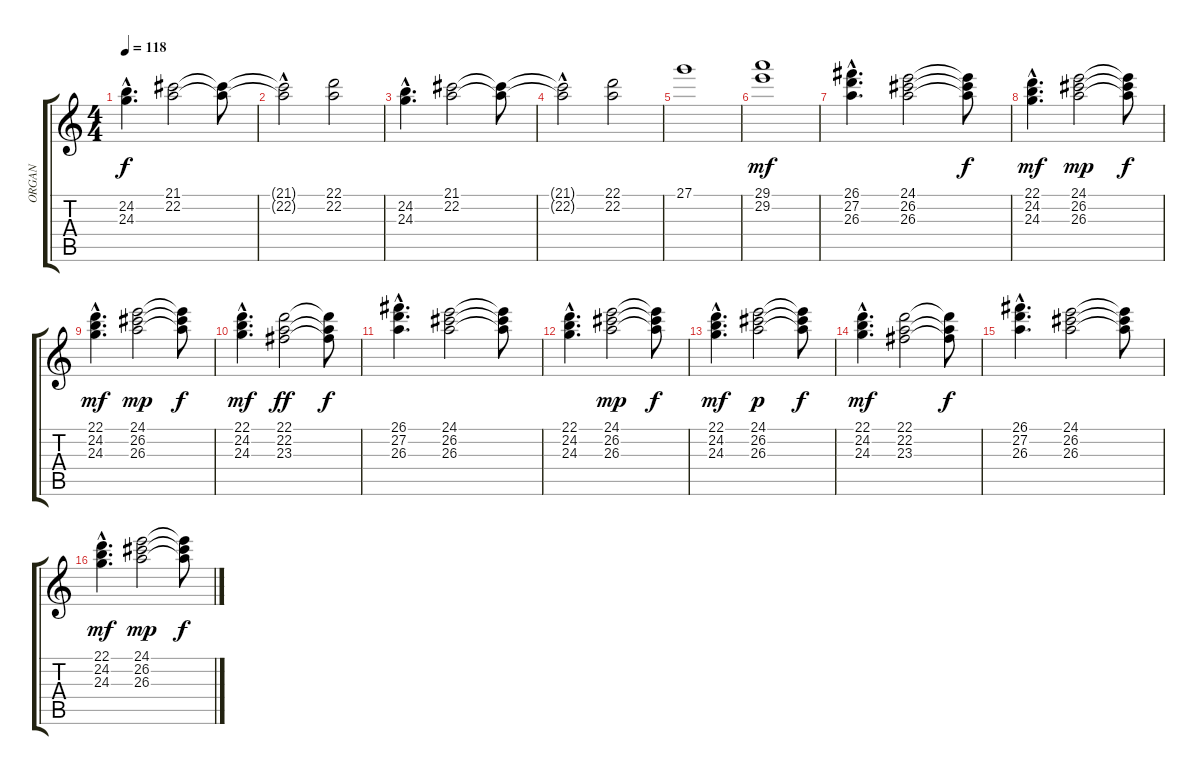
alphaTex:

\track ("ORGAN" "ORGAN") {instrument rockorgan}
\staff {score tabs}
\tuning (E4 B3 G3 D3 A2 E2) {hide}
\ts (4 4)
\tempo 118
\clef g2
\ks c
(24.2{hac} 24.3{hac}).4{d dy f} (21.1 22.2).2 (21.1{t} 22.2{t}).8 |
(21.1{t} 22.2{hac t}).2 (22.1 22.2).2 |
(24.2{hac} 24.3{hac}).4{d} (21.1 22.2).2 (21.1{t} 22.2{t}).8 |
(21.1{t} 22.2{hac t}).2 (22.1 22.2).2 |
27.1.1 |
(29.1 29.2).1{dy mf} |
(26.1{hac} 27.2{hac} 26.3{hac}).4{d} (24.1 26.2 26.3).2 (24.1{t} 26.2{t} 26.3{t}).8{dy f} |
(22.1{hac} 24.2{hac} 24.3{hac}).4{d dy mf} (24.1 26.2 26.3).2{dy mp} (24.1{t} 26.2{t} 26.3{t}).8{dy f} |
(22.1{hac} 24.2{hac} 24.3{hac}).4{d dy mf} (24.1 26.2 26.3).2{dy mp} (24.1{t} 26.2{t} 26.3{t}).8{dy f} |
(22.1{hac} 24.2{hac} 24.3{hac}).4{d dy mf} (22.1 22.2 23.3).2{dy ff} (22.1{t} 22.2{t} 23.3{t}).8{dy f} |
(26.1{hac} 27.2{hac} 26.3{hac}).4{d} (24.1 26.2 26.3).2 (24.1{t} 26.2{t} 26.3{t}).8 |
(22.1{hac} 24.2{hac} 24.3{hac}).4{d} (24.1 26.2 26.3).2{dy mp} (24.1{t} 26.2{t} 26.3{t}).8{dy f} |
(22.1{hac} 24.2{hac} 24.3{hac}).4{d dy mf} (24.1 26.2 26.3).2{dy p} (24.1{t} 26.2{t} 26.3{t}).8{dy f} |
(22.1{hac} 24.2{hac} 24.3{hac}).4{d dy mf} (22.1 22.2 23.3).2 (22.1{t} 22.2{t} 23.3{t}).8{dy f} |
(26.1{hac} 27.2{hac} 26.3{hac}).4{d} (24.1 26.2 26.3).2 (24.1{t} 26.2{t} 26.3{t}).8 |
(22.1{hac} 24.2{hac} 24.3{hac}).4{d dy mf} (24.1 26.2 26.3).2{dy mp} (24.1{t} 26.2{t} 26.3{t}).8{dy f}
